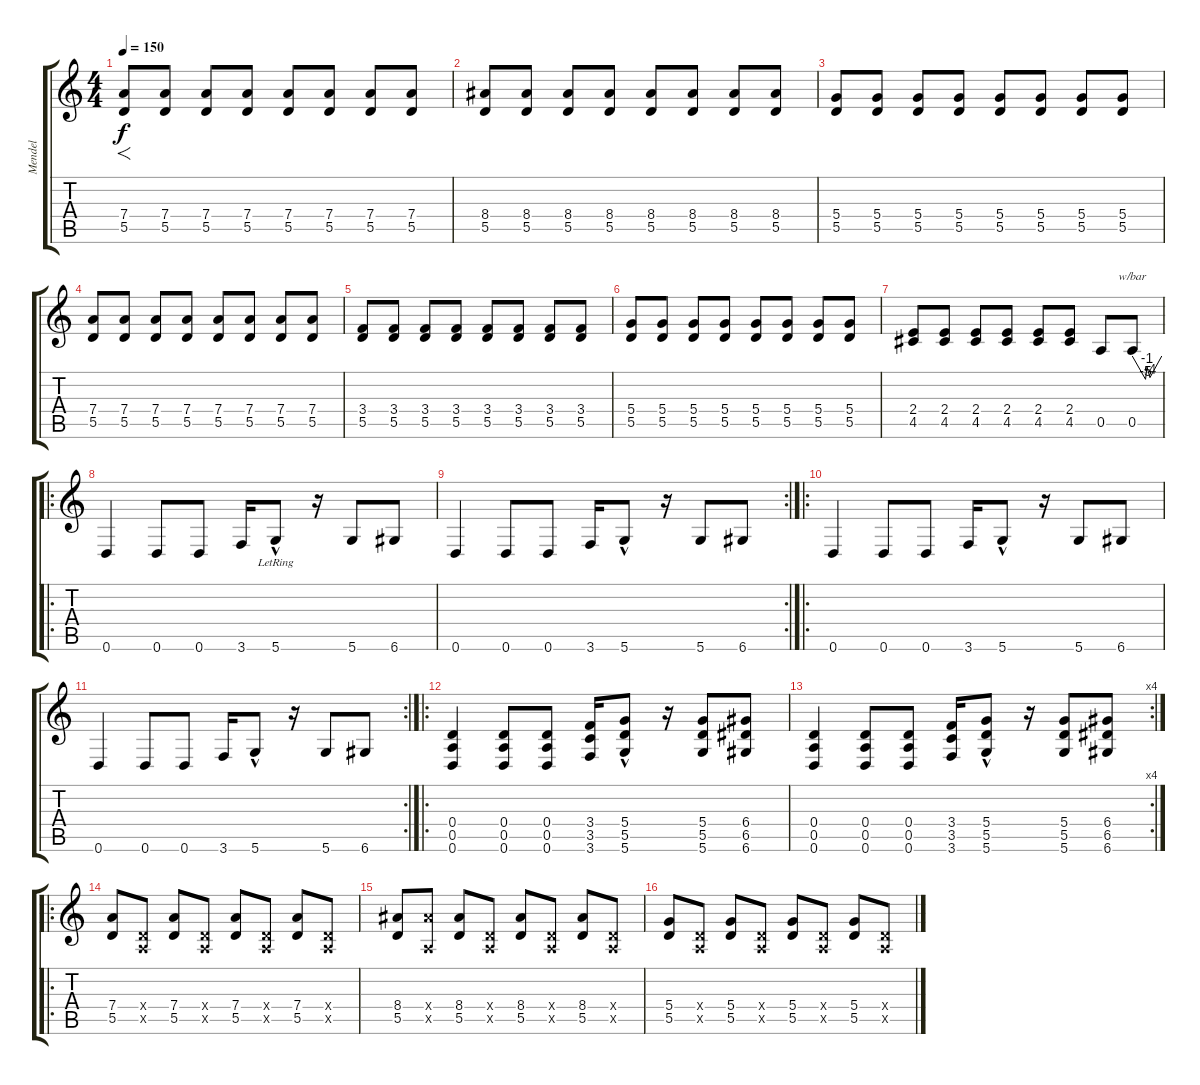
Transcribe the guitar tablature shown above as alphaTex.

\track ("Mendel" "Mendel") {instrument overdrivenguitar}
\staff {score tabs}
\tuning (E4 B3 G3 D3 A2 D2) {hide}
\ts (4 4)
\tempo 150
\clef g2
\ks c
(7.4 5.5).8{f dy f instrument overdrivenguitar} (7.4 5.5).8 (7.4 5.5).8 (7.4 5.5).8 (7.4 5.5).8 (7.4 5.5).8 (7.4 5.5).8 (7.4 5.5).8 |
(8.4 5.5).8 (8.4 5.5).8 (8.4 5.5).8 (8.4 5.5).8 (8.4 5.5).8 (8.4 5.5).8 (8.4 5.5).8 (8.4 5.5).8 |
(5.4 5.5).8 (5.4 5.5).8 (5.4 5.5).8 (5.4 5.5).8 (5.4 5.5).8 (5.4 5.5).8 (5.4 5.5).8 (5.4 5.5).8 |
(7.4 5.5).8 (7.4 5.5).8 (7.4 5.5).8 (7.4 5.5).8 (7.4 5.5).8 (7.4 5.5).8 (7.4 5.5).8 (7.4 5.5).8 |
(3.4 5.5).8 (3.4 5.5).8 (3.4 5.5).8 (3.4 5.5).8 (3.4 5.5).8 (3.4 5.5).8 (3.4 5.5).8 (3.4 5.5).8 |
(5.4 5.5).8 (5.4 5.5).8 (5.4 5.5).8 (5.4 5.5).8 (5.4 5.5).8 (5.4 5.5).8 (5.4 5.5).8 (5.4 5.5).8 |
(2.4 4.5).8 (2.4 4.5).8 (2.4 4.5).8 (2.4 4.5).8 (2.4 4.5).8 (2.4 4.5).8 0.5.8 0.5.8{tbe (custom default 0 0 27 -20 30 -4 36 -16 60 0)} |
\ro
0.6.4 0.6.8 0.6.8 3.6.16 5.6{hac lr}.8 r.16 5.6.8 6.6.8 |
\rc 2
0.6.4 0.6.8 0.6.8 3.6.16 5.6{hac}.8 r.16 5.6.8 6.6.8 |
\ro
0.6.4 0.6.8 0.6.8 3.6.16 5.6{hac}.8 r.16 5.6.8 6.6.8 |
\rc 2
0.6.4 0.6.8 0.6.8 3.6.16 5.6{hac}.8 r.16 5.6.8 6.6.8 |
\ro
(0.4 0.5 0.6).4 (0.4 0.5 0.6).8 (0.4 0.5 0.6).8 (3.4 3.5 3.6).16 (5.4{hac} 5.5 5.6).8 r.16 (5.4 5.5 5.6).8 (6.4 6.5 6.6).8 |
\rc 4
(0.4 0.5 0.6).4 (0.4 0.5 0.6).8 (0.4 0.5 0.6).8 (3.4 3.5 3.6).16 (5.4 5.5 5.6{hac}).8 r.16 (5.4 5.5 5.6).8 (6.4 6.5 6.6).8 |
\ro
(7.4 5.5).8 (0.4{x} 0.5{x}).8 (7.4 5.5).8 (0.4{x} 0.5{x}).8 (7.4 5.5).8 (0.4{x} 0.5{x}).8 (7.4 5.5).8 (0.4{x} 0.5{x}).8 |
(8.4 5.5).8 (8.4{x} 0.5{x}).8 (8.4 5.5).8 (0.4{x} 0.5{x}).8 (8.4 5.5).8 (0.4{x} 0.5{x}).8 (8.4 5.5).8 (0.4{x} 0.5{x}).8 |
(5.4 5.5).8 (0.4{x} 0.5{x}).8 (5.4 5.5).8 (0.4{x} 0.5{x}).8 (5.4 5.5).8 (0.4{x} 0.5{x}).8 (5.4 5.5).8 (0.4{x} 0.5{x}).8
